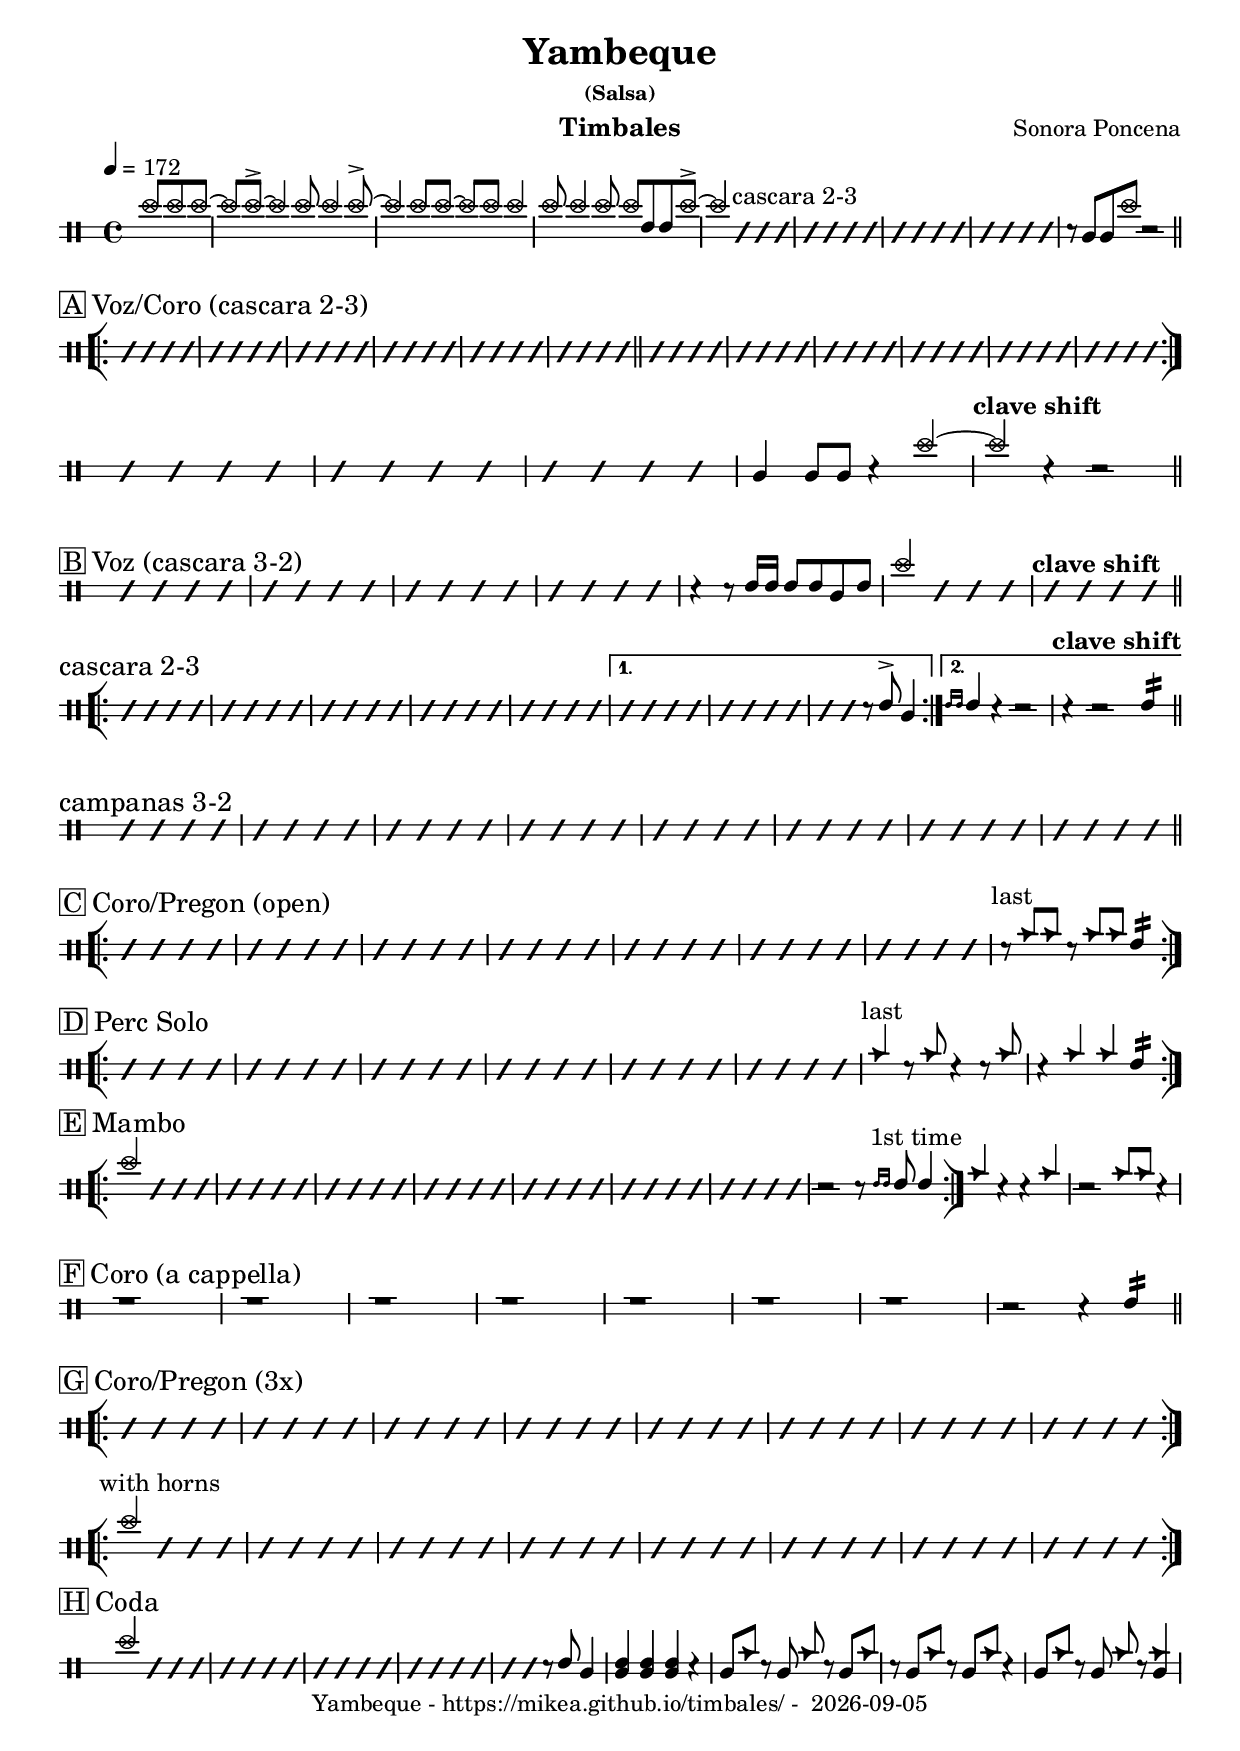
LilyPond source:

\version "2.24.2"
\include "charts/common.ly"

date = #(strftime "%Y-%m-%d" (localtime (current-time)))

\header {
  title = "Yambeque"
  subsubtitle = "(Salsa)"
  composer = "Sonora Poncena"
  instrument = "Timbales"
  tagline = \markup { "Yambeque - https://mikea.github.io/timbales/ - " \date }
}

\newTimbalesStaff <<
    \newDrumVoiceOne \drummode { 
        \tempo 4 = 172

        % intro
        \partial 4. { cymc8 8 8~ } |
        cymc8 8^>~4 8 4 8^>~ | 4 8 8~8 8 4 | 8 4 8 8 timh8 timh8 cymc8^>~ | 4 \textMark "cascara 2-3" \rs \rs \rs 
        | \comp 4 | \comp 4 | \comp 4 | r8 timl8 8 cymc8 r2 |

        \bar "[|:-||"

        % A
        \sect "A" "Voz/Coro (cascara 2-3)"  
        \comp 4 | \comp 4 | \comp 4 | \comp 4 |
        \comp 4 | \comp 4 | 
        \bar "||"
        \comp 4 | \comp 4 |
        \comp 4 | \comp 4 | \comp 4 | \comp 4 |
        \bar ":|]"
        \rbar \break
        \comp 4 | \comp 4 | \comp 4 | timl4 8 8 r4 cymc4~ | \clave-shift 4 r4 r2 | 
        \bar "||"


        % B
        \sect "B" "Voz (cascara 3-2)"  
        \comp 4 | \comp 4 | \comp 4 | \comp 4 |
        r4 r8 timh16 16 8 8 timl8 timh8 | cymc4 \rs \rs \rs | \clave-shift \comp 4 | 
        
        \bar "[|:-||"
        \ssect "cascara 2-3"
        \repeat volta 2 {
          \rbar
          \comp 4 | \comp 4 | \comp 4 | \comp 4 |
          \comp 4 | 
          \alternative {
            \volta 1 { \comp 4 |  \comp 4 | \rs \rs r8 timh8^> timl4 }
            \volta 2 { \set Score.currentBarNumber = 6 \drag timh4 r4 r2 | \clave-shift r4 r2 timh4:16 | }
          }
        }

        % inter
        \ssect "campanas 3-2"
        \rbar \bar "||" \break
        \set Score.currentBarNumber = 1
        \comp4 | \comp 4 | \comp 4 | \comp 4 |
        \comp 4 | \comp 4 | \comp 4 | \comp 4 |

        % C
        \sect "C" "Coro/Pregon (open)"  
        \bar "[|:-||"
        \comp 4 | \comp 4 | \comp 4 | \comp 4 |
        \comp 4 | \comp 4 | \comp 4 | \textMark "last" r8 cb cb r cb cb timh4:16 ||

        \bar ":|][|:" 

        % D
        \sect "D" "Perc Solo"  
        \comp 4 | \comp 4 | \comp 4 | \comp 4 |
        \comp 4 | \comp 4 | \textMark "last" cb4 r8 cb8 r4 r8 cb8 | r4 cb cb timh4:16 |

        \bar ":|][|:" 

        % E
        \sect "E" "Mambo"  
        cymc4 \rs \rs \rs | \comp 4 | \comp 4 | \comp 4 |
        \comp 4 | \comp 4 | \comp 4 |  r2 r8 \textMark "1st time" \drag timh8 timh4 |

        \bar ":|]" 
        \rbar
        cb4 r4 r4 cb4 | r2 cb8 cb8 r4

        % F
        \sect "F" "Coro (a cappella)"  
         | r1 | r1 | r1 | r1
        r1 | r1 | r1 | r2 r4 timh:16 |


        % G
        \sect "G" "Coro/Pregon (3x)"  
        \bar "[|:-||"
        \comp 4 | \comp 4 | \comp 4 | \comp 4 |
        \comp 4 | \comp 4 | \comp 4 | \comp 4 |

        \bar ":|][|:" 
        \rbar \break
        \textMark "with horns" cymc4 \rs \rs \rs | \comp 4 | \comp 4 | \comp 4 |
        \comp 4 | \comp 4 | \comp 4 | \comp 4 |

        \bar ":|]" 


        % H
        \sect "H" "Coda"  
        cymc4 \rs \rs \rs | \comp 4 | \comp 4 | \comp 4 |
        \rs \rs r8 timh8 timl4 | <<timl4 timh4>> <<timl4 timh4>> <<timl4 timh4>> r4 |
        timl8 cb8 r8 timl8 cb8 r8 timl8 cb8| r8 timl8 cb8 r8 timl8 cb8 r4 | timl8 cb8 r8 timl8 cb8 r8 << timl4 cb4 >> |

        \fine
    }
>>
